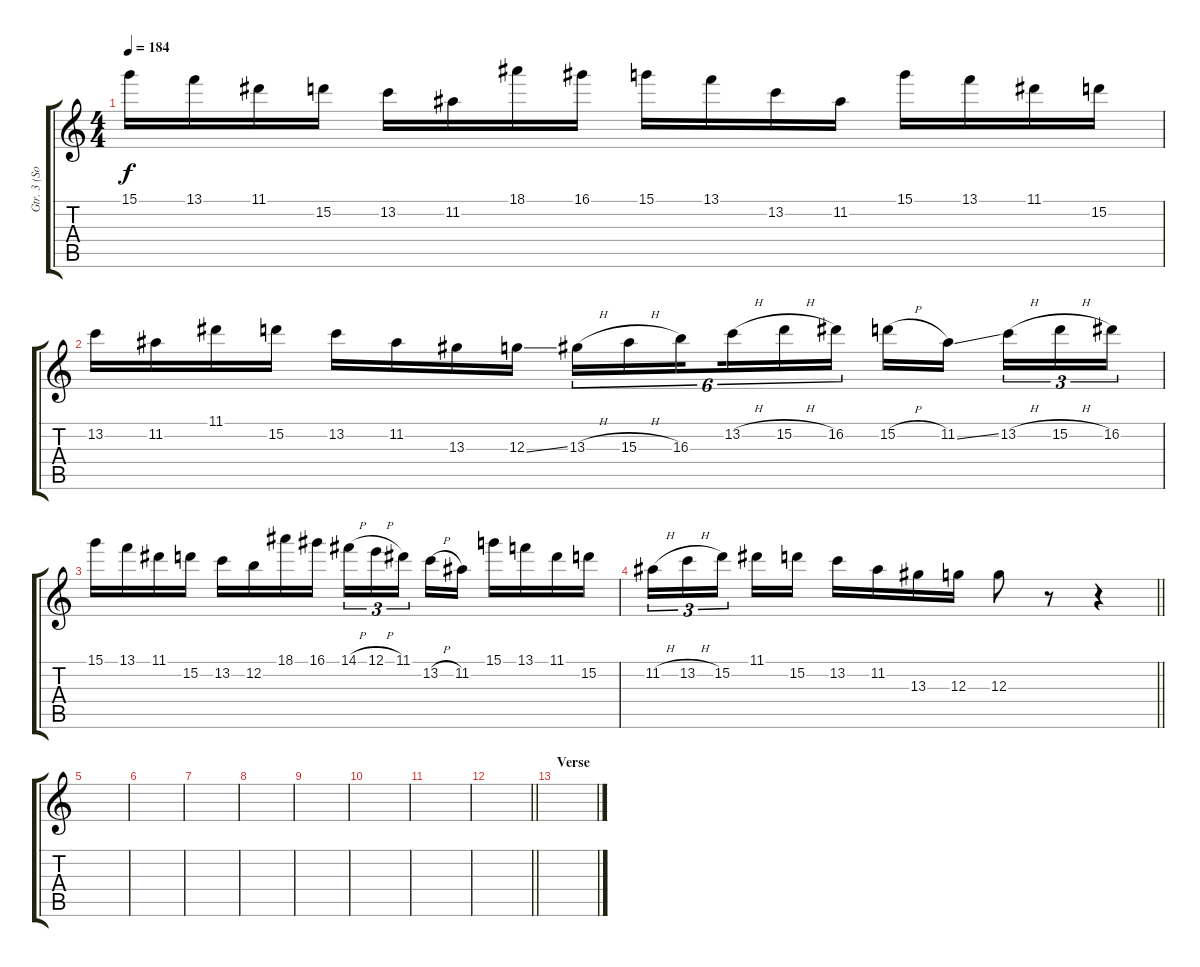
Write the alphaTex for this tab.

\track ("Gtr. 3 (Solos)" "Gtr. 3 (So") {instrument distortionguitar}
\staff {score tabs}
\tuning (E4 B3 G3 D3 A2 D2) {hide}
\ts (4 4)
\tempo 184
\clef g2
\ks c
15.1.16{dy f} 13.1.16 11.1.16 15.2.16 13.2.16 11.2.16 18.1.16 16.1.16 15.1.16 13.1.16 13.2.16 11.2.16 15.1.16 13.1.16 11.1.16 15.2.16 |
13.2.16 11.2.16 11.1.16 15.2.16 13.2.16 11.2.16 13.3.16 12.3{ss}.16 13.3{h}.16{tu (6 4)} 15.3{h}.16{tu (6 4)} 16.3.16{tu (6 4) beam splitsecondary} 13.2{h}.16{tu (6 4)} 15.2{h}.16{tu (6 4)} 16.2.16{tu (6 4)} 15.2{h}.16 11.2{ss}.16{beam splitsecondary} 13.2{h}.16{tu (3 2)} 15.2{h}.16{tu (3 2)} 16.2.16{tu (3 2)} |
15.1.16 13.1.16 11.1.16 15.2.16 13.2.16 12.2.16 18.1.16 16.1.16 14.1{h}.16{tu (3 2)} 12.1{h}.16{tu (3 2)} 11.1.16{tu (3 2) beam splitsecondary} 13.2{h}.16 11.2.16 15.1.16 13.1.16 11.1.16 15.2.16 |
\barLineRight lightlight
11.2{h}.16{tu (3 2)} 13.2{h}.16{tu (3 2)} 15.2.16{tu (3 2) beam splitsecondary} 11.1.16 15.2.16 13.2.16 11.2.16 13.3.16 12.3.16 12.3.8 r.8 r.4 |
|
|
|
|
|
|
|
\barLineRight lightlight
|
\section ("" "Verse")
